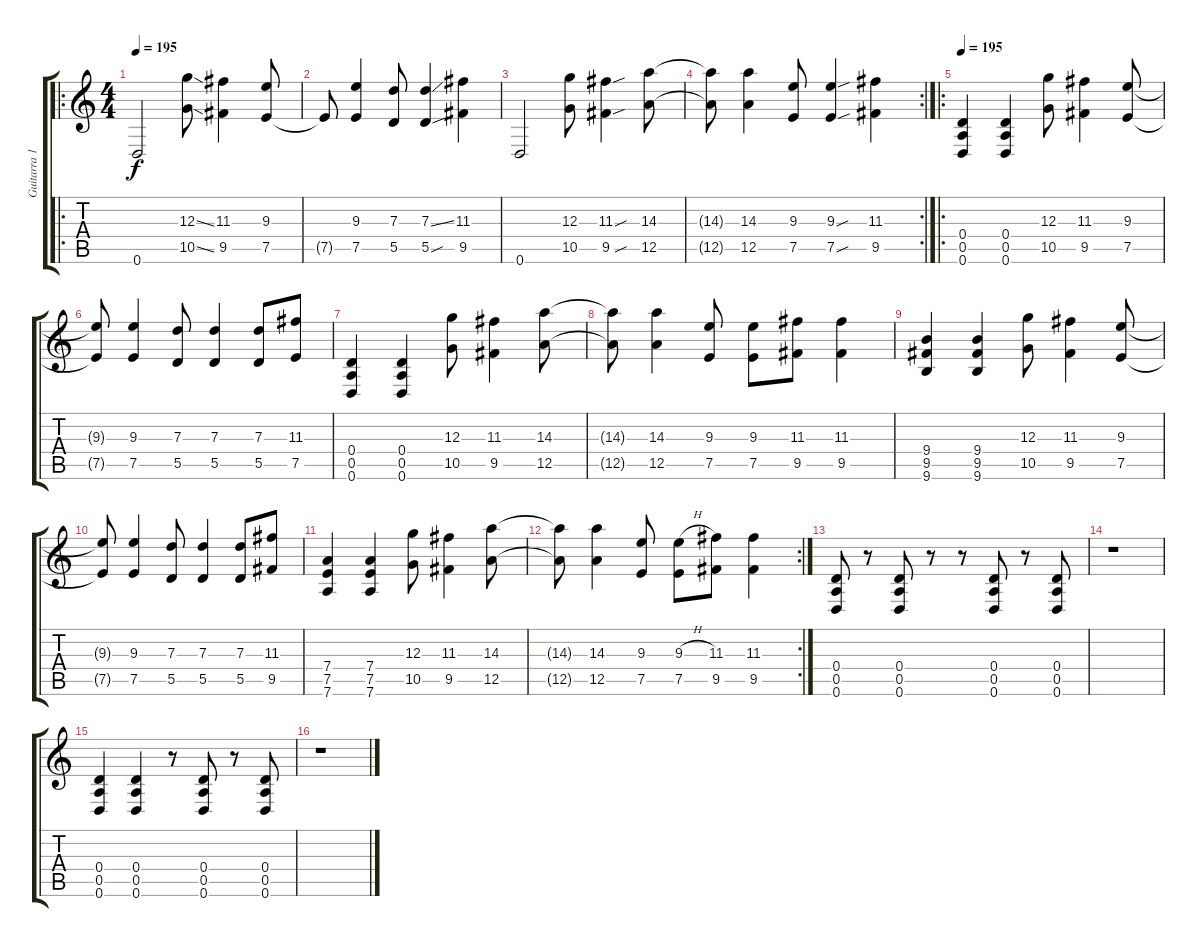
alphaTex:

\track ("Guitarra 1" "Guitarra 1") {instrument distortionguitar}
\staff {score tabs}
\tuning (E4 B3 G3 D3 A2 D2) {hide}
\ro
\ts (4 4)
\tempo 195
\tempo 140
\tempo 195
\clef g2
\ks c
0.6.2{dy f instrument electricguitarclean} (12.3{ss} 10.5{ss}).8 (11.3 9.5).4 (9.3 7.5).8 |
7.5{t}.8 (9.3 7.5).4 (7.3 5.5).8 (7.3{ss} 5.5{sou}).4 (11.3 9.5).4 |
0.6.2 (12.3 10.5).8 (11.3{sou} 9.5{sou}).4 (14.3 12.5).8 |
\rc 2
(14.3{t} 12.5{t}).8 (14.3 12.5).4 (9.3 7.5).8 (9.3{sou} 7.5{sou}).4 (11.3 9.5).4 |
\ro
\tempo 195
(0.4 0.5 0.6).4{instrument distortionguitar} (0.4 0.5 0.6).4 (12.3 10.5).8 (11.3 9.5).4 (9.3 7.5).8 |
(9.3{t} 7.5{t}).8 (9.3 7.5).4 (7.3 5.5).8 (7.3 5.5).4 (7.3 5.5).8 (11.3 7.5).8 |
(0.4 0.5 0.6).4 (0.4 0.5 0.6).4 (12.3 10.5).8 (11.3 9.5).4 (14.3 12.5).8 |
(14.3{t} 12.5{t}).8 (14.3 12.5).4 (9.3 7.5).8 (9.3 7.5).8 (11.3 9.5).8 (11.3 9.5).4 |
(9.4 9.5 9.6).4 (9.4 9.5 9.6).4 (12.3 10.5).8 (11.3 9.5).4 (9.3 7.5).8 |
(9.3{t} 7.5{t}).8 (9.3 7.5).4 (7.3 5.5).8 (7.3 5.5).4 (7.3 5.5).8 (11.3 9.5).8 |
(7.4 7.5 7.6).4 (7.4 7.5 7.6).4 (12.3 10.5).8 (11.3 9.5).4 (14.3 12.5).8 |
\rc 2
(14.3{t} 12.5{t}).8 (14.3 12.5).4 (9.3 7.5).8 (9.3{h} 7.5).8 (11.3 9.5).8 (11.3 9.5).4 |
(0.4 0.5 0.6).8 r.8 (0.4 0.5 0.6).8 r.8 r.8 (0.4 0.5 0.6).8 r.8 (0.4 0.5 0.6).8 |
r.1 |
(0.4 0.5 0.6).4 (0.4 0.5 0.6).4 r.8 (0.4 0.5 0.6).8 r.8 (0.4 0.5 0.6).8 |
r.1
